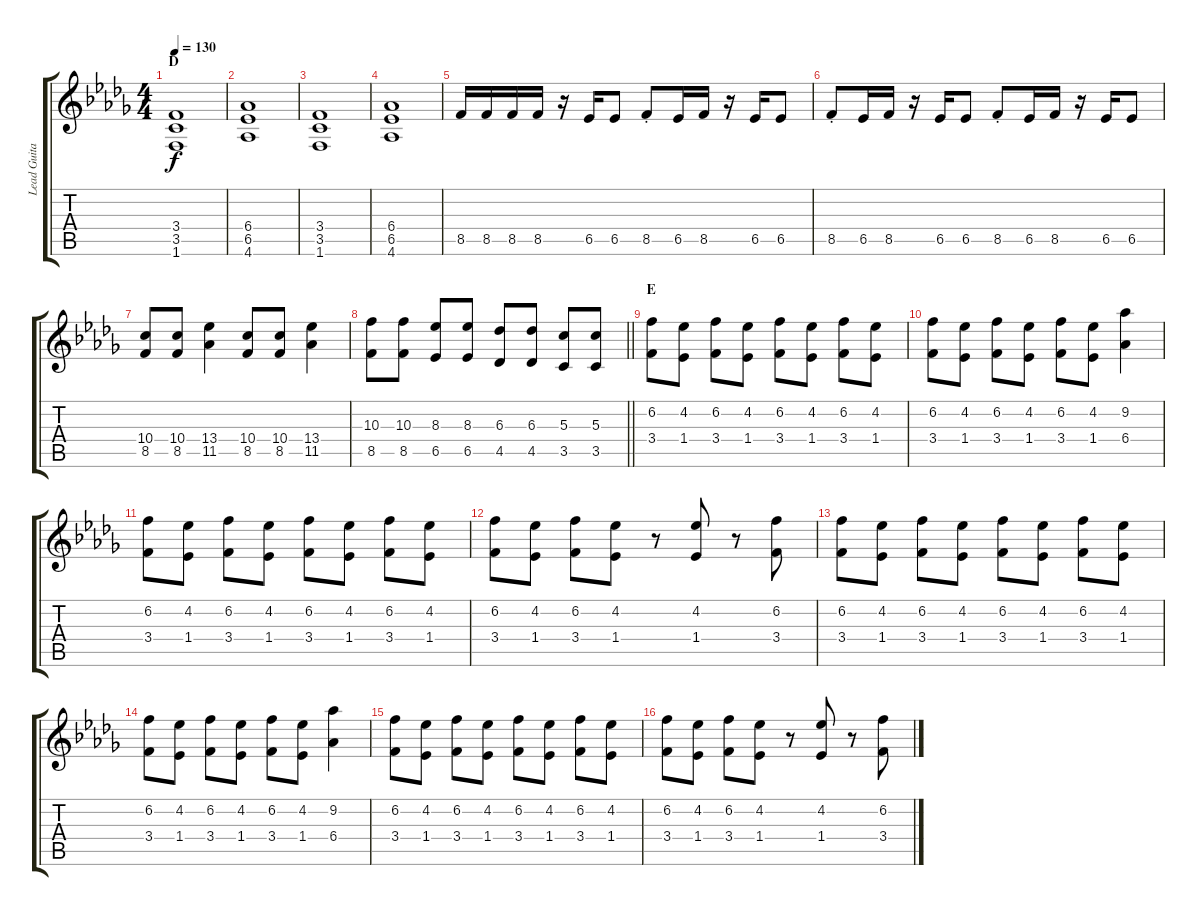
\track ("Lead Guitar" "Lead Guita") {instrument overdrivenguitar}
\staff {score tabs}
\tuning (E4 B3 G3 D3 A2 E2) {hide}
\ts (4 4)
\section ("" "D")
\tempo 130
\clef g2
\ks db
(3.4 3.5 1.6).1{dy f} |
(6.4 6.5 4.6).1 |
(3.4 3.5 1.6).1 |
(6.4 6.5 4.6).1 |
8.5.16 8.5.16 8.5.16 8.5.16 r.16 6.5.16 6.5.8 8.5{st}.8 6.5.16 8.5.16 r.16 6.5.16 6.5.8 |
8.5{st}.8 6.5.16 8.5.16 r.16 6.5.16 6.5.8 8.5{st}.8 6.5.16 8.5.16 r.16 6.5.16 6.5.8 |
(10.4 8.5).8 (10.4 8.5).8 (13.4 11.5).4 (10.4 8.5).8 (10.4 8.5).8 (13.4 11.5).4 |
\barLineRight lightlight
(10.3 8.5).8 (10.3 8.5).8 (8.3 6.5).8 (8.3 6.5).8 (6.3 4.5).8 (6.3 4.5).8 (5.3 3.5).8 (5.3 3.5).8 |
\section ("" "E")
(6.2 3.4).8 (4.2 1.4).8 (6.2 3.4).8 (4.2 1.4).8 (6.2 3.4).8 (4.2 1.4).8 (6.2 3.4).8 (4.2 1.4).8 |
(6.2 3.4).8 (4.2 1.4).8 (6.2 3.4).8 (4.2 1.4).8 (6.2 3.4).8 (4.2 1.4).8 (9.2 6.4).4 |
(6.2 3.4).8 (4.2 1.4).8 (6.2 3.4).8 (4.2 1.4).8 (6.2 3.4).8 (4.2 1.4).8 (6.2 3.4).8 (4.2 1.4).8 |
(6.2 3.4).8 (4.2 1.4).8 (6.2 3.4).8 (4.2 1.4).8 r.8 (4.2 1.4).8 r.8 (6.2 3.4).8 |
(6.2 3.4).8 (4.2 1.4).8 (6.2 3.4).8 (4.2 1.4).8 (6.2 3.4).8 (4.2 1.4).8 (6.2 3.4).8 (4.2 1.4).8 |
(6.2 3.4).8 (4.2 1.4).8 (6.2 3.4).8 (4.2 1.4).8 (6.2 3.4).8 (4.2 1.4).8 (9.2 6.4).4 |
(6.2 3.4).8 (4.2 1.4).8 (6.2 3.4).8 (4.2 1.4).8 (6.2 3.4).8 (4.2 1.4).8 (6.2 3.4).8 (4.2 1.4).8 |
(6.2 3.4).8 (4.2 1.4).8 (6.2 3.4).8 (4.2 1.4).8 r.8 (4.2 1.4).8 r.8 (6.2 3.4).8
